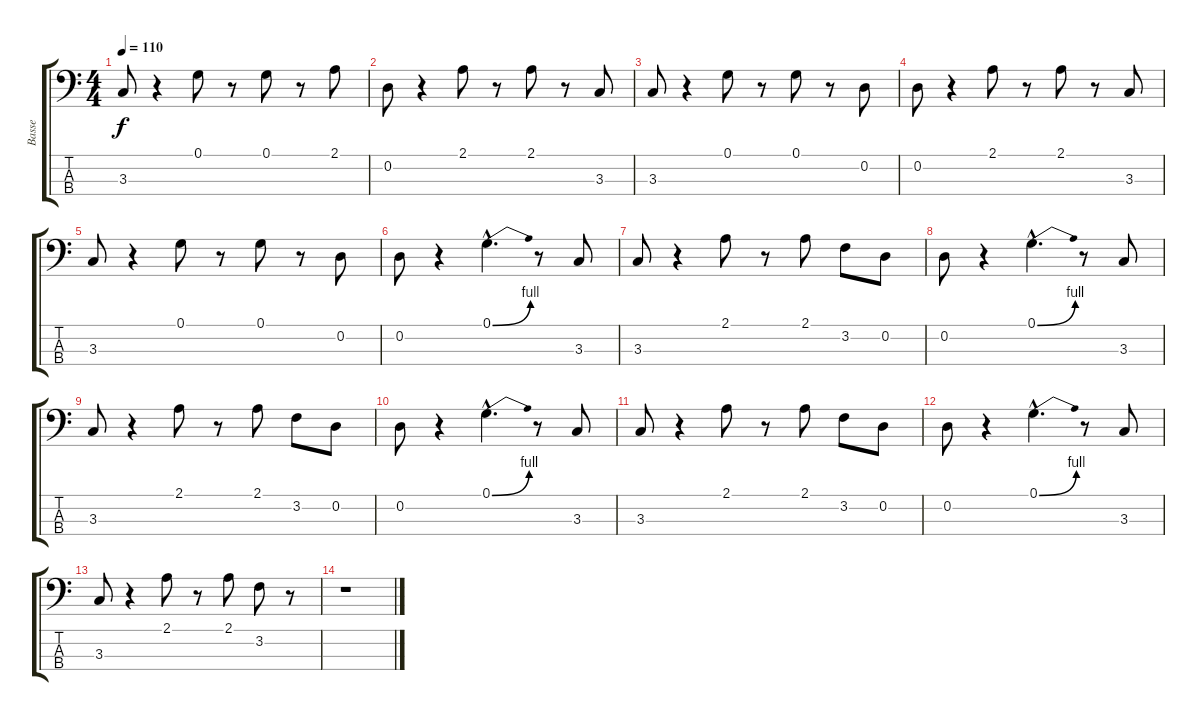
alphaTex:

\track ("Basse" "Basse") {instrument fretlessbass}
\staff {score tabs}
\tuning (G2 D2 A1 E1) {hide}
\ts (4 4)
\tempo 110
\clef f4
\ks c
3.3.8{dy f} r.4 0.1.8 r.8 0.1.8 r.8 2.1.8 |
0.2.8 r.4 2.1.8 r.8 2.1.8 r.8 3.3.8 |
3.3.8 r.4 0.1.8 r.8 0.1.8 r.8 0.2.8 |
0.2.8 r.4 2.1.8 r.8 2.1.8 r.8 3.3.8 |
3.3.8 r.4 0.1.8 r.8 0.1.8 r.8 0.2.8 |
0.2.8 r.4 0.1{be (bend 0 0 60 4) hac}.4{d} r.8 3.3.8 |
3.3.8 r.4 2.1.8 r.8 2.1.8 3.2.8 0.2.8 |
0.2.8 r.4 0.1{be (bend 0 0 60 4) hac}.4{d} r.8 3.3.8 |
3.3.8 r.4 2.1.8 r.8 2.1.8 3.2.8 0.2.8 |
0.2.8 r.4 0.1{be (bend 0 0 60 4) hac}.4{d} r.8 3.3.8 |
3.3.8 r.4 2.1.8 r.8 2.1.8 3.2.8 0.2.8 |
0.2.8 r.4 0.1{be (bend 0 0 60 4) hac}.4{d} r.8 3.3.8 |
3.3.8 r.4 2.1.8 r.8 2.1.8 3.2.8 r.8 |
r.1
